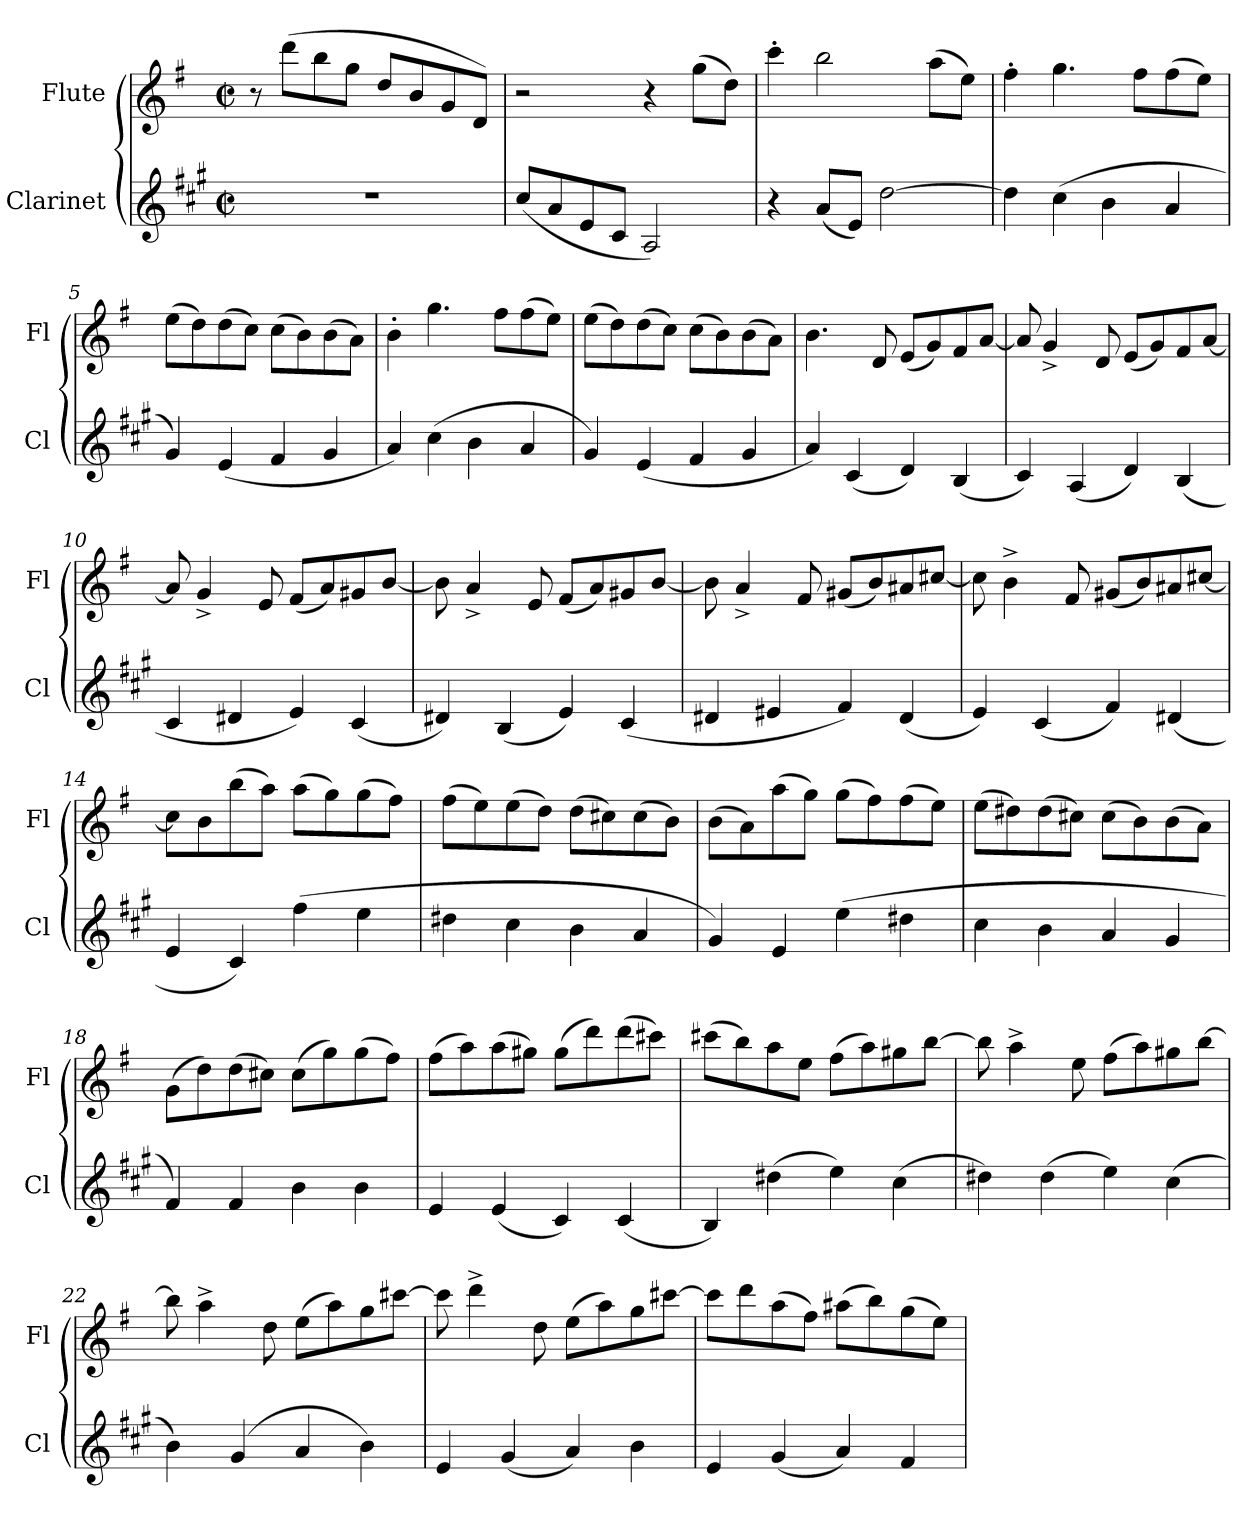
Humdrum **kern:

**kern	**kern
*part2	*part1
*staff2	*staff1
*I"Clarinet	*I"Flute
*I'Cl	*I'Fl
*clefG2	*clefG2
*ITrd1c2	*
*k[f#]	*k[f#]
*M2/2	*M2/2
*met(c|)	*met(c|)
*MM190	*MM190
=1	=1
1r	8r
.	(>8ddd\L
.	8bb\
.	8gg\J
.	8dd/L
.	8b/
.	8g/
.	8d/J)
=2	=2
(<8b/L	2r
8g/	.
8d/	.
8B/J	.
2G/)	4r
.	(>8gg\L
.	8dd\J)
=3	=3
4r	4ccc'\
(<8g/L	2bb\
8d/J)	.
[2cc\	.
.	(>8aa\L
.	8ee\J)
=4	=4
4cc\]	4ff#'\
(>4b\	4.gg\
4a\	.
.	8ff#\L
4g/	(>8ff#\
.	8ee\J)
=5	=5
4f#/)	(>8ee\L
.	8dd\)
(<4d/	(>8dd\
.	8cc\J)
4e/	(>8cc\L
.	8b\)
4f#/	(>8b\
.	8a\J)
!!LO:LB:g=z
=6	=6
4g/)	4b'\
(>4b\	4.gg\
4a\	.
.	8ff#\L
4g/	(>8ff#\
.	8ee\J)
=7	=7
4f#/)	(>8ee\L
.	8dd\)
(<4d/	(>8dd\
.	8cc\J)
4e/	(>8cc\L
.	8b\)
4f#/	(>8b\
.	8a\J)
=8	=8
4g/)	4.b\
(<4B/	.
.	8d/
4c/)	(<8e/L
.	8g/)
(<4A/	8f#/
.	[8a/J
=9	=9
4B/)	8a/]
.	4g^/
(<4G/	.
.	8d/
4c/)	(<8e/L
.	8g/)
(<4A/	8f#/
.	[8a/J
=10	=10
4B/	8a/]
.	4g^/
4c#X/	.
.	8e/
4d/)	(<8f#/L
.	8a/)
(<4B/	8g#X/
.	[8b/J
!!LO:LB:g=z
=11	=11
4c#X/)	8b\]
.	4a^/
(<4A/	.
.	8e/
4d/)	(<8f#/L
.	8a/)
(<4B/	8g#X/
.	[8b/J
=12	=12
4c#X/	8b\]
.	4a^/
4d#X/	.
.	8f#/
4e/)	(<8g#X/L
.	8b/)
(<4c#/	8a#X/
.	[8cc#X/J
=13	=13
4d/)	8cc#\]
.	4b^\
(<4B/	.
.	8f#/
4e/)	(<8g#X/L
.	8b/)
(<4c#X/	8a#X/
.	[8cc#X/J
=14	=14
4d/	8cc#\L]
.	8b\
4B/)	(>8bb\
.	8aa\J)
(>4ee\	(>8aa\L
.	8gg\)
4dd\	(>8gg\
.	8ff#\J)
!!LO:LB:g=z
=15	=15
4cc#X\	(>8ff#\L
.	8ee\)
4b\	(>8ee\
.	8dd\J)
4a\	(>8dd\L
.	8cc#X\)
4g/	(>8cc#\
.	8b\J)
=16	=16
4f#/)	(>8b\L
.	8a\)
4d/	(>8aa\
.	8gg\J)
(>4dd\	(>8gg\L
.	8ff#\)
4cc#X\	(>8ff#\
.	8ee\J)
=17	=17
4b\	(>8ee\L
.	8dd#X\)
4a\	(>8dd#\
.	8cc#X\J)
4g/	(>8cc#\L
.	8b\)
4f#/	(>8b\
.	8a\J)
=18	=18
4e/)	(>8g\L
.	8dd\)
4e/	(>8dd\
.	8cc#X\J)
4a\	(>8cc#\L
.	8gg\)
4a\	(>8gg\
.	8ff#\J)
!!LO:LB:g=z
=19	=19
4d/	(>8ff#\L
.	8aa\)
(<4d/	(>8aa\
.	8gg#X\J)
4B/)	(>8gg#\L
.	8ddd\)
(<4B/	(>8ddd\
.	8ccc#X\J)
=20	=20
4A/)	(>8ccc#X\L
.	8bb\)
(>4cc#X\	8aa\
.	8ee\J
4dd\)	(>8ff#\L
.	8aa\)
(>4b\	8gg#X\
.	[8bb\J
=21	=21
4cc#X\)	8bb\]
.	4aa^\
(>4cc#\	.
.	8ee\
4dd\)	(>8ff#\L
.	8aa\)
(>4b\	8gg#X\
.	[8bb\J
=22	=22
4a\)	8bb\]
.	4aa^\
(>4f#/	.
.	8dd\
4g/	(>8ee\L
.	8aa\)
4a\)	8gg\
.	[8ccc#X\J
!!LO:LB:g=z
=23	=23
4d/	8ccc#\]
.	4ddd^\
(<4f#/	.
.	8dd\
4g/)	(>8ee\L
.	8aa\)
4a\	8gg\
.	[8ccc#X\J
=24	=24
4d/	8ccc#\L]
.	8ddd\
(<4f#/	(>8aa\
.	8ff#\J)
4g/)	(>8aa#X\L
.	8bb\)
4e/	(>8gg\
.	8ee\J)
=	=
*-	*-
